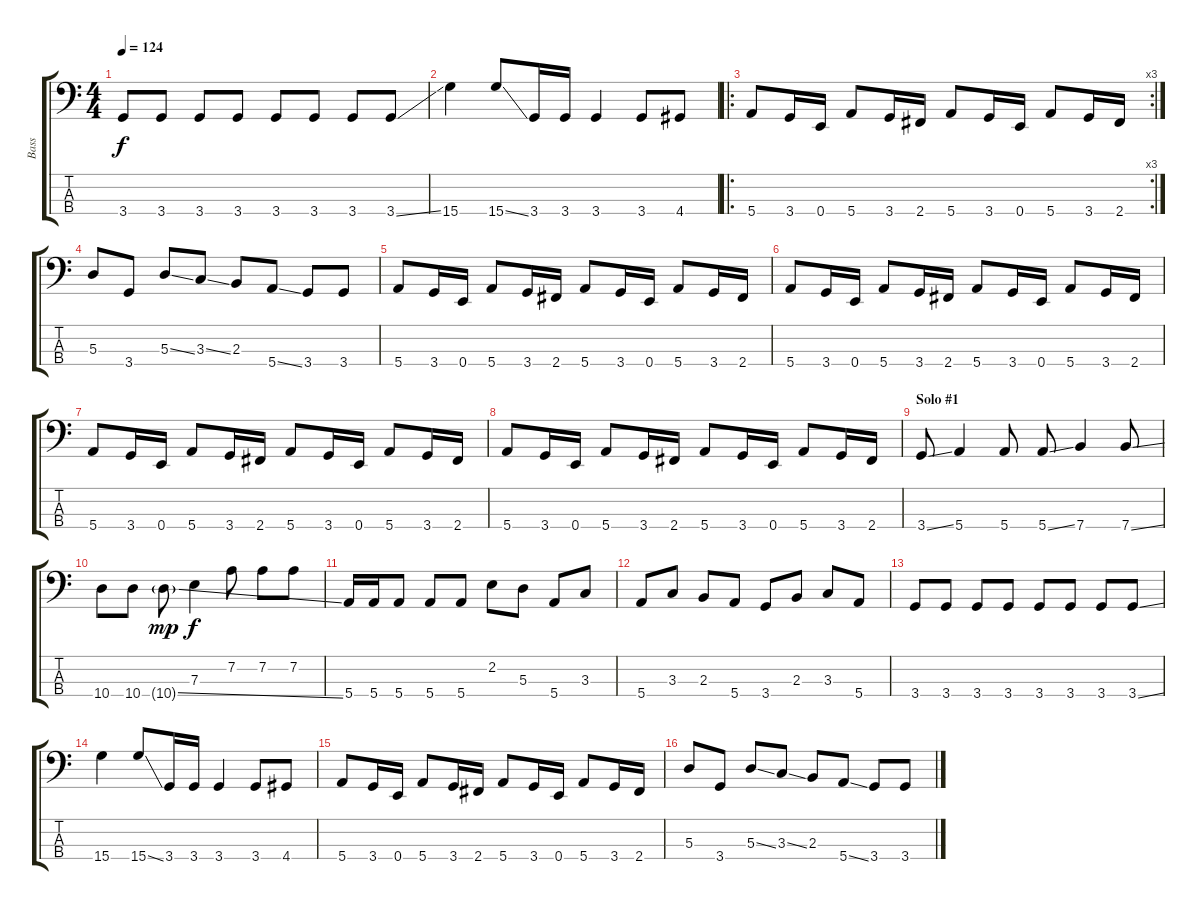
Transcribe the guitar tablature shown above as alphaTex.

\track ("Bass" "Bass") {instrument electricbassfinger}
\staff {score tabs}
\tuning (G2 D2 A1 E1) {hide}
\ts (4 4)
\tempo 124
\clef f4
\ks c
3.4.8{dy f} 3.4.8 3.4.8 3.4.8 3.4.8 3.4.8 3.4.8 3.4{ss}.8 |
15.4.4 15.4{ss}.8 3.4.16 3.4.16 3.4.4 3.4.8 4.4.8 |
\ro
\rc 3
5.4.8 3.4.16 0.4.16 5.4.8 3.4.16 2.4.16 5.4.8 3.4.16 0.4.16 5.4.8 3.4.16 2.4.16 |
5.3.8 3.4.8 5.3{ss}.8 3.3{ss}.8 2.3.8 5.4{ss}.8 3.4.8 3.4.8 |
5.4.8 3.4.16 0.4.16 5.4.8 3.4.16 2.4.16 5.4.8 3.4.16 0.4.16 5.4.8 3.4.16 2.4.16 |
5.4.8 3.4.16 0.4.16 5.4.8 3.4.16 2.4.16 5.4.8 3.4.16 0.4.16 5.4.8 3.4.16 2.4.16 |
5.4.8 3.4.16 0.4.16 5.4.8 3.4.16 2.4.16 5.4.8 3.4.16 0.4.16 5.4.8 3.4.16 2.4.16 |
5.4.8 3.4.16 0.4.16 5.4.8 3.4.16 2.4.16 5.4.8 3.4.16 0.4.16 5.4.8 3.4.16 2.4.16 |
\section ("" "Solo #1")
3.4{ss}.8 5.4.4 5.4.8 5.4{ss}.8 7.4.4 7.4{ss}.8 |
10.4.8 10.4.8 10.4{ss g}.8{dy mp} 7.3.4{dy f} 7.2.8 7.2.8 7.2.8 |
5.4.16 5.4.16 5.4.8 5.4.8 5.4.8 2.2.8 5.3.8 5.4.8 3.3.8 |
5.4.8 3.3.8 2.3.8 5.4.8 3.4.8 2.3.8 3.3.8 5.4.8 |
3.4.8 3.4.8 3.4.8 3.4.8 3.4.8 3.4.8 3.4.8 3.4{ss}.8 |
15.4.4 15.4{ss}.8 3.4.16 3.4.16 3.4.4 3.4.8 4.4.8 |
5.4.8 3.4.16 0.4.16 5.4.8 3.4.16 2.4.16 5.4.8 3.4.16 0.4.16 5.4.8 3.4.16 2.4.16 |
5.3.8 3.4.8 5.3{ss}.8 3.3{ss}.8 2.3.8 5.4{ss}.8 3.4.8 3.4.8
